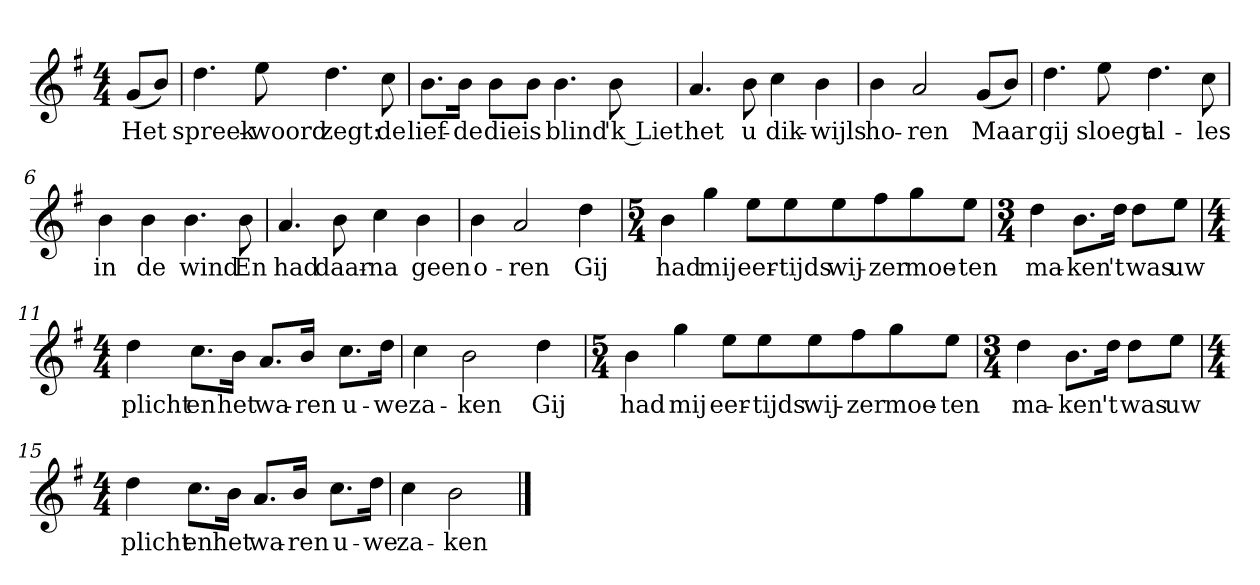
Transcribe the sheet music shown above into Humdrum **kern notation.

**kern	**text
*part1	*part1
*staff1	*staff1
*clefG2	*
*k[f#]	*
*G:	*
*M4/4	*
*MM120	*
=	=
(8g/L	Het
8b/J)	.
=1	=1
4.dd	spreek-
8ee	-woord
4.dd	zegt:
8cc	de
=2	=2
8.b\L	lief-
16b\Jk	-de
8b\L	die
8b\J	is
4.b	blind
8b	'k Liet
=3	=3
4.a	het
8b	u
4cc	dik-
4b	-wijls
=4	=4
4b	ho-
2a	-ren
(8g/L	Maar
8b/J)	.
=5	=5
4.dd	gij
8ee	sloegt
4.dd	al-
8cc	-les
=6	=6
4b	in
4b	de
4.b	wind
8b	En
=7	=7
4.a	had
8b	daar-
4cc	-na
4b	geen
=8	=8
4b	o-
2a	-ren
4dd	Gij
=9	=9
*M5/4	*
4b	had
4gg	mij
8ee\L	eer-
8ee\	-tijds
8ee\	wij-
8ff#\	-zer
8gg\	moe-
8ee\J	-ten
=10	=10
*M3/4	*
4dd	ma-
8.b\L	-ken
16dd\Jk	't
8dd\L	was
8ee\J	uw
=11	=11
*M4/4	*
4dd	plicht
8.cc\L	en
16b\Jk	het
8.a/L	wa-
16b/Jk	-ren
8.cc\L	u-
16dd\Jk	-we
=12	=12
4cc	za-
2b	-ken
4dd	Gij
=13	=13
*M5/4	*
4b	had
4gg	mij
8ee\L	eer-
8ee\	-tijds
8ee\	wij-
8ff#\	-zer
8gg\	moe-
8ee\J	-ten
=14	=14
*M3/4	*
4dd	ma-
8.b\L	-ken
16dd\Jk	't
8dd\L	was
8ee\J	uw
=15	=15
*M4/4	*
4dd	plicht
8.cc\L	en
16b\Jk	het
8.a/L	wa-
16b/Jk	-ren
8.cc\L	u-
16dd\Jk	-we
=16	=16
4cc	za-
2b	-ken
==	==
*-	*-
